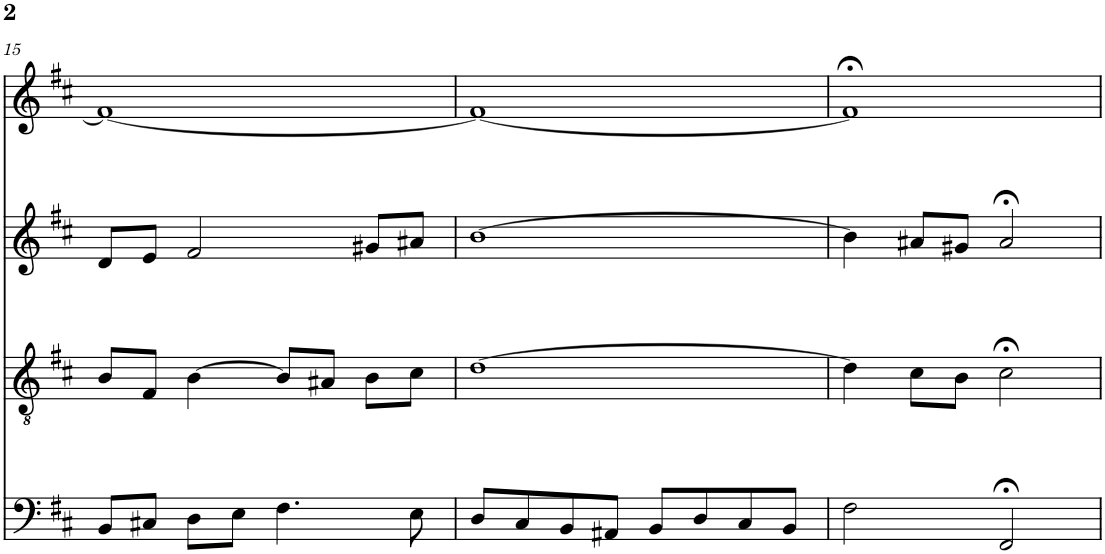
**kern	**kern	**kern	**kern
*part4	*part3	*part2	*part1
*staff4	*staff3	*staff2	*staff1
*I"bass	*I"tenor	*I"alto	*I"soprn
!!LO:PB:g=z
*clefF4	*clefGv2	*clefG2	*clefG2
*k[f#c#]	*k[f#c#]	*k[f#c#]	*k[f#c#]
*b:	*b:	*b:	*b:
*M4/4	*M4/4	*M4/4	*M4/4
=15	=15	=15	=15
8BB/L	8B/L	8d/L	1f#_
8C#X/J	8F#/J	8e/J	.
8D\L	[4B\	2f#/	.
8E\J	.	.	.
4.F#\	8B/L]	.	.
.	8A#X/J	.	.
.	8B\L	8g#X/L	.
8E\	8c#\J	8a#X/J	.
=16	=16	=16	=16
8D/L	[1d	[1b	1f#_
8C#/	.	.	.
8BB/	.	.	.
8AA#X/J	.	.	.
8BB/L	.	.	.
8D/	.	.	.
8C#/	.	.	.
8BB/J	.	.	.
=17	=17	=17	=17
2F#\	4d\]	4b\]	1f#;<]
.	8c#\L	8a#X/L	.
.	8B\J	8g#X/J	.
2FF#;</	2c#;<\	2a#;</	.
=	=	=	=
*-	*-	*-	*-
